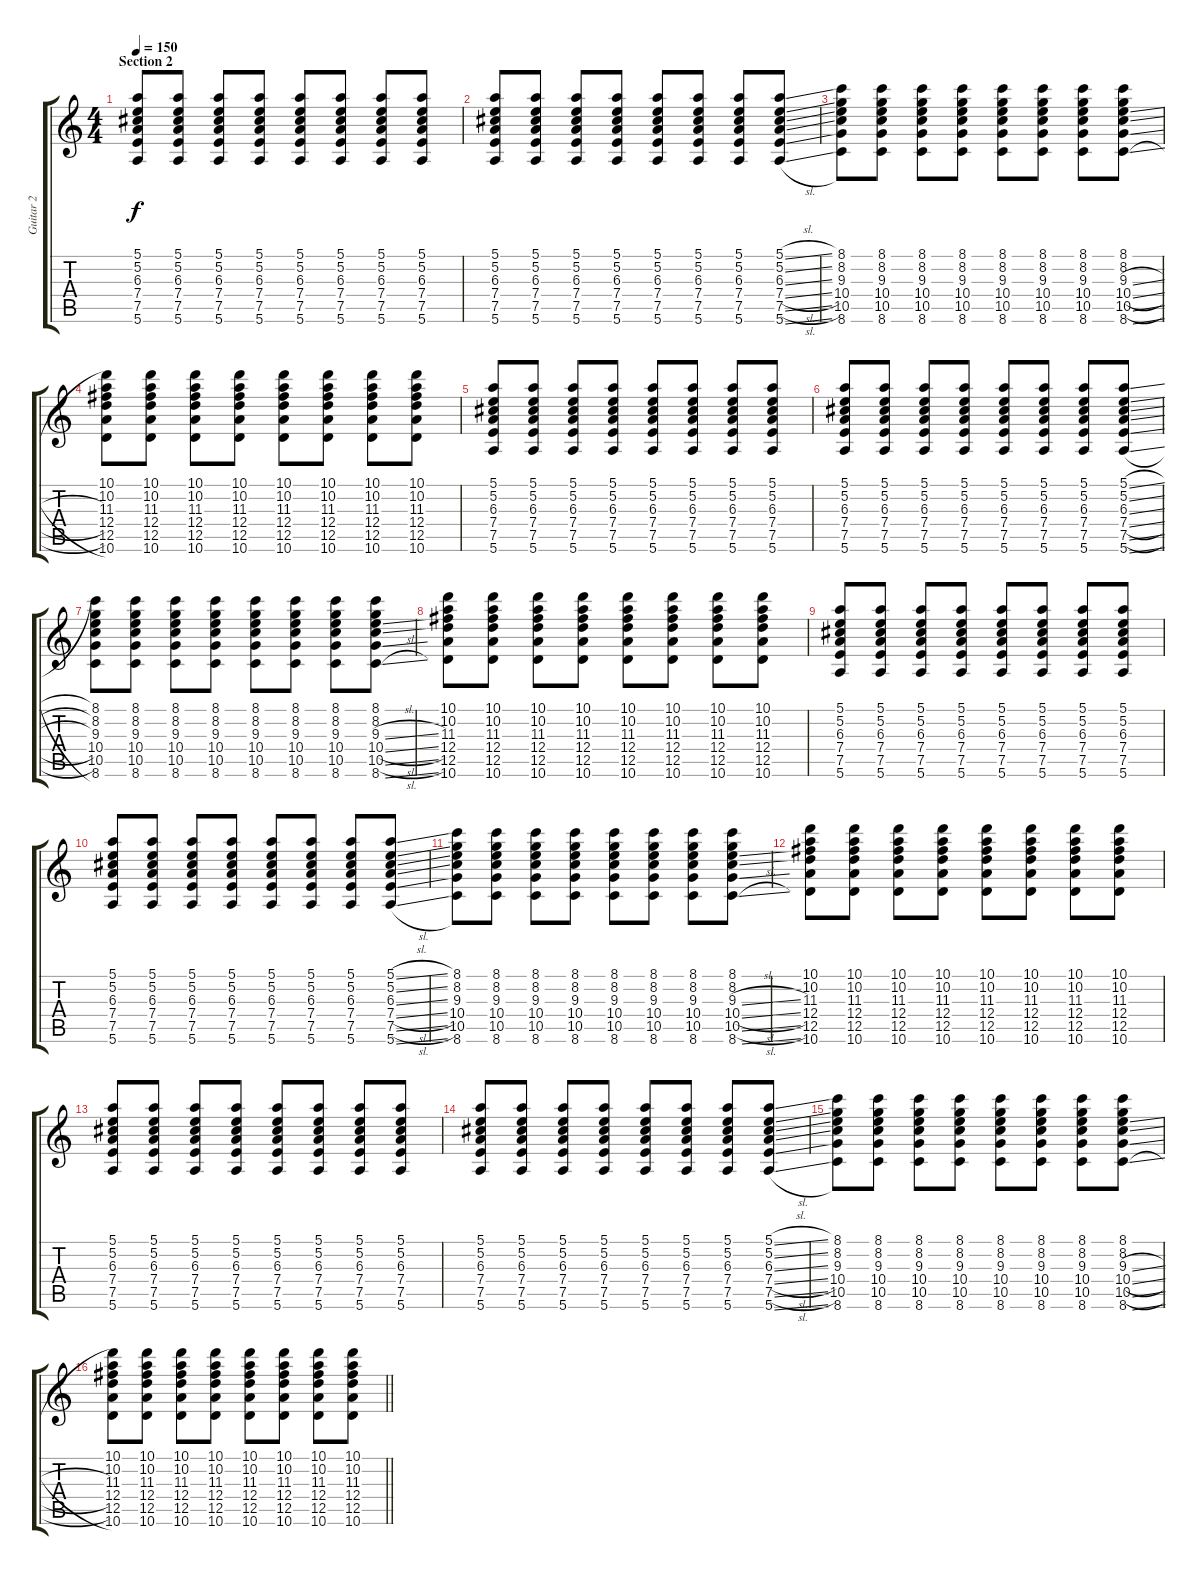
\track ("Guitar 2" "Guitar 2") {instrument overdrivenguitar}
\staff {score tabs}
\tuning (E4 B3 G3 D3 A2 E2) {hide}
\ts (4 4)
\section ("" "Section 2")
\tempo 150
\clef g2
\ks c
(5.1 5.2 6.3 7.4 7.5 5.6).8{dy f} (5.1 5.2 6.3 7.4 7.5 5.6).8 (5.1 5.2 6.3 7.4 7.5 5.6).8 (5.1 5.2 6.3 7.4 7.5 5.6).8 (5.1 5.2 6.3 7.4 7.5 5.6).8 (5.1 5.2 6.3 7.4 7.5 5.6).8 (5.1 5.2 6.3 7.4 7.5 5.6).8 (5.1 5.2 6.3 7.4 7.5 5.6).8 |
(5.1 5.2 6.3 7.4 7.5 5.6).8 (5.1 5.2 6.3 7.4 7.5 5.6).8 (5.1 5.2 6.3 7.4 7.5 5.6).8 (5.1 5.2 6.3 7.4 7.5 5.6).8 (5.1 5.2 6.3 7.4 7.5 5.6).8 (5.1 5.2 6.3 7.4 7.5 5.6).8 (5.1 5.2 6.3 7.4 7.5 5.6).8 (5.1{sl} 5.2{sl} 6.3{sl} 7.4{sl} 7.5{sl} 5.6{sl}).8 |
(8.1 8.2 9.3 10.4 10.5 8.6).8 (8.1 8.2 9.3 10.4 10.5 8.6).8 (8.1 8.2 9.3 10.4 10.5 8.6).8 (8.1 8.2 9.3 10.4 10.5 8.6).8 (8.1 8.2 9.3 10.4 10.5 8.6).8 (8.1 8.2 9.3 10.4 10.5 8.6).8 (8.1 8.2 9.3 10.4 10.5 8.6).8 (8.1 8.2 9.3{sl} 10.4{sl} 10.5{sl} 8.6{sl}).8 |
(10.1 10.2 11.3 12.4 12.5 10.6).8 (10.1 10.2 11.3 12.4 12.5 10.6).8 (10.1 10.2 11.3 12.4 12.5 10.6).8 (10.1 10.2 11.3 12.4 12.5 10.6).8 (10.1 10.2 11.3 12.4 12.5 10.6).8 (10.1 10.2 11.3 12.4 12.5 10.6).8 (10.1 10.2 11.3 12.4 12.5 10.6).8 (10.1 10.2 11.3 12.4 12.5 10.6).8 |
(5.1 5.2 6.3 7.4 7.5 5.6).8 (5.1 5.2 6.3 7.4 7.5 5.6).8 (5.1 5.2 6.3 7.4 7.5 5.6).8 (5.1 5.2 6.3 7.4 7.5 5.6).8 (5.1 5.2 6.3 7.4 7.5 5.6).8 (5.1 5.2 6.3 7.4 7.5 5.6).8 (5.1 5.2 6.3 7.4 7.5 5.6).8 (5.1 5.2 6.3 7.4 7.5 5.6).8 |
(5.1 5.2 6.3 7.4 7.5 5.6).8 (5.1 5.2 6.3 7.4 7.5 5.6).8 (5.1 5.2 6.3 7.4 7.5 5.6).8 (5.1 5.2 6.3 7.4 7.5 5.6).8 (5.1 5.2 6.3 7.4 7.5 5.6).8 (5.1 5.2 6.3 7.4 7.5 5.6).8 (5.1 5.2 6.3 7.4 7.5 5.6).8 (5.1{sl} 5.2{sl} 6.3{sl} 7.4{sl} 7.5{sl} 5.6{sl}).8 |
(8.1 8.2 9.3 10.4 10.5 8.6).8 (8.1 8.2 9.3 10.4 10.5 8.6).8 (8.1 8.2 9.3 10.4 10.5 8.6).8 (8.1 8.2 9.3 10.4 10.5 8.6).8 (8.1 8.2 9.3 10.4 10.5 8.6).8 (8.1 8.2 9.3 10.4 10.5 8.6).8 (8.1 8.2 9.3 10.4 10.5 8.6).8 (8.1 8.2 9.3{sl} 10.4{sl} 10.5{sl} 8.6{sl}).8 |
(10.1 10.2 11.3 12.4 12.5 10.6).8 (10.1 10.2 11.3 12.4 12.5 10.6).8 (10.1 10.2 11.3 12.4 12.5 10.6).8 (10.1 10.2 11.3 12.4 12.5 10.6).8 (10.1 10.2 11.3 12.4 12.5 10.6).8 (10.1 10.2 11.3 12.4 12.5 10.6).8 (10.1 10.2 11.3 12.4 12.5 10.6).8 (10.1 10.2 11.3 12.4 12.5 10.6).8 |
(5.1 5.2 6.3 7.4 7.5 5.6).8 (5.1 5.2 6.3 7.4 7.5 5.6).8 (5.1 5.2 6.3 7.4 7.5 5.6).8 (5.1 5.2 6.3 7.4 7.5 5.6).8 (5.1 5.2 6.3 7.4 7.5 5.6).8 (5.1 5.2 6.3 7.4 7.5 5.6).8 (5.1 5.2 6.3 7.4 7.5 5.6).8 (5.1 5.2 6.3 7.4 7.5 5.6).8 |
(5.1 5.2 6.3 7.4 7.5 5.6).8 (5.1 5.2 6.3 7.4 7.5 5.6).8 (5.1 5.2 6.3 7.4 7.5 5.6).8 (5.1 5.2 6.3 7.4 7.5 5.6).8 (5.1 5.2 6.3 7.4 7.5 5.6).8 (5.1 5.2 6.3 7.4 7.5 5.6).8 (5.1 5.2 6.3 7.4 7.5 5.6).8 (5.1{sl} 5.2{sl} 6.3{sl} 7.4{sl} 7.5{sl} 5.6{sl}).8 |
(8.1 8.2 9.3 10.4 10.5 8.6).8 (8.1 8.2 9.3 10.4 10.5 8.6).8 (8.1 8.2 9.3 10.4 10.5 8.6).8 (8.1 8.2 9.3 10.4 10.5 8.6).8 (8.1 8.2 9.3 10.4 10.5 8.6).8 (8.1 8.2 9.3 10.4 10.5 8.6).8 (8.1 8.2 9.3 10.4 10.5 8.6).8 (8.1 8.2 9.3{sl} 10.4{sl} 10.5{sl} 8.6{sl}).8 |
(10.1 10.2 11.3 12.4 12.5 10.6).8 (10.1 10.2 11.3 12.4 12.5 10.6).8 (10.1 10.2 11.3 12.4 12.5 10.6).8 (10.1 10.2 11.3 12.4 12.5 10.6).8 (10.1 10.2 11.3 12.4 12.5 10.6).8 (10.1 10.2 11.3 12.4 12.5 10.6).8 (10.1 10.2 11.3 12.4 12.5 10.6).8 (10.1 10.2 11.3 12.4 12.5 10.6).8 |
(5.1 5.2 6.3 7.4 7.5 5.6).8 (5.1 5.2 6.3 7.4 7.5 5.6).8 (5.1 5.2 6.3 7.4 7.5 5.6).8 (5.1 5.2 6.3 7.4 7.5 5.6).8 (5.1 5.2 6.3 7.4 7.5 5.6).8 (5.1 5.2 6.3 7.4 7.5 5.6).8 (5.1 5.2 6.3 7.4 7.5 5.6).8 (5.1 5.2 6.3 7.4 7.5 5.6).8 |
(5.1 5.2 6.3 7.4 7.5 5.6).8 (5.1 5.2 6.3 7.4 7.5 5.6).8 (5.1 5.2 6.3 7.4 7.5 5.6).8 (5.1 5.2 6.3 7.4 7.5 5.6).8 (5.1 5.2 6.3 7.4 7.5 5.6).8 (5.1 5.2 6.3 7.4 7.5 5.6).8 (5.1 5.2 6.3 7.4 7.5 5.6).8 (5.1{sl} 5.2{sl} 6.3{sl} 7.4{sl} 7.5{sl} 5.6{sl}).8 |
(8.1 8.2 9.3 10.4 10.5 8.6).8 (8.1 8.2 9.3 10.4 10.5 8.6).8 (8.1 8.2 9.3 10.4 10.5 8.6).8 (8.1 8.2 9.3 10.4 10.5 8.6).8 (8.1 8.2 9.3 10.4 10.5 8.6).8 (8.1 8.2 9.3 10.4 10.5 8.6).8 (8.1 8.2 9.3 10.4 10.5 8.6).8 (8.1 8.2 9.3{sl} 10.4{sl} 10.5{sl} 8.6{sl}).8 |
\barLineRight lightlight
(10.1 10.2 11.3 12.4 12.5 10.6).8 (10.1 10.2 11.3 12.4 12.5 10.6).8 (10.1 10.2 11.3 12.4 12.5 10.6).8 (10.1 10.2 11.3 12.4 12.5 10.6).8 (10.1 10.2 11.3 12.4 12.5 10.6).8 (10.1 10.2 11.3 12.4 12.5 10.6).8 (10.1 10.2 11.3 12.4 12.5 10.6).8 (10.1 10.2 11.3 12.4 12.5 10.6).8
